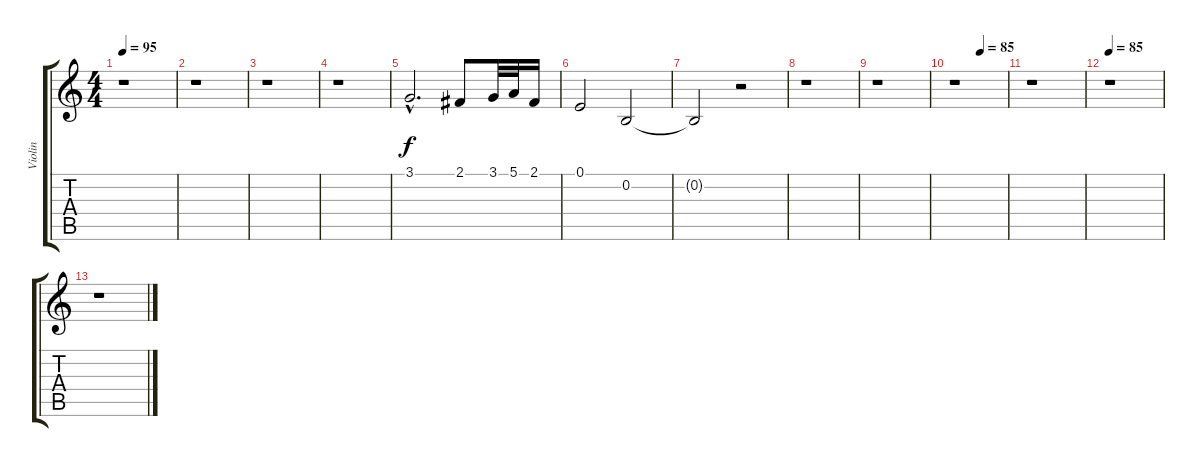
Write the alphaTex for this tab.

\track ("Violin" "Violin") {instrument stringensemble2}
\staff {score tabs}
\tuning (E4 B3 G3 D3 A2 E2) {hide}
\ts (4 4)
\tempo 95
\clef g2
\ks c
r.1{dy f} |
r.1 |
r.1 |
r.1 |
3.1{hac}.2{d} 2.1.8 3.1.32 5.1.32 2.1.16 |
0.1.2 0.2.2 |
0.2{t}.2 r.2 |
r.1 |
r.1 |
\tempo (85 0.5)
r.1 |
r.1 |
\tempo 85
r.1 |
r.1
